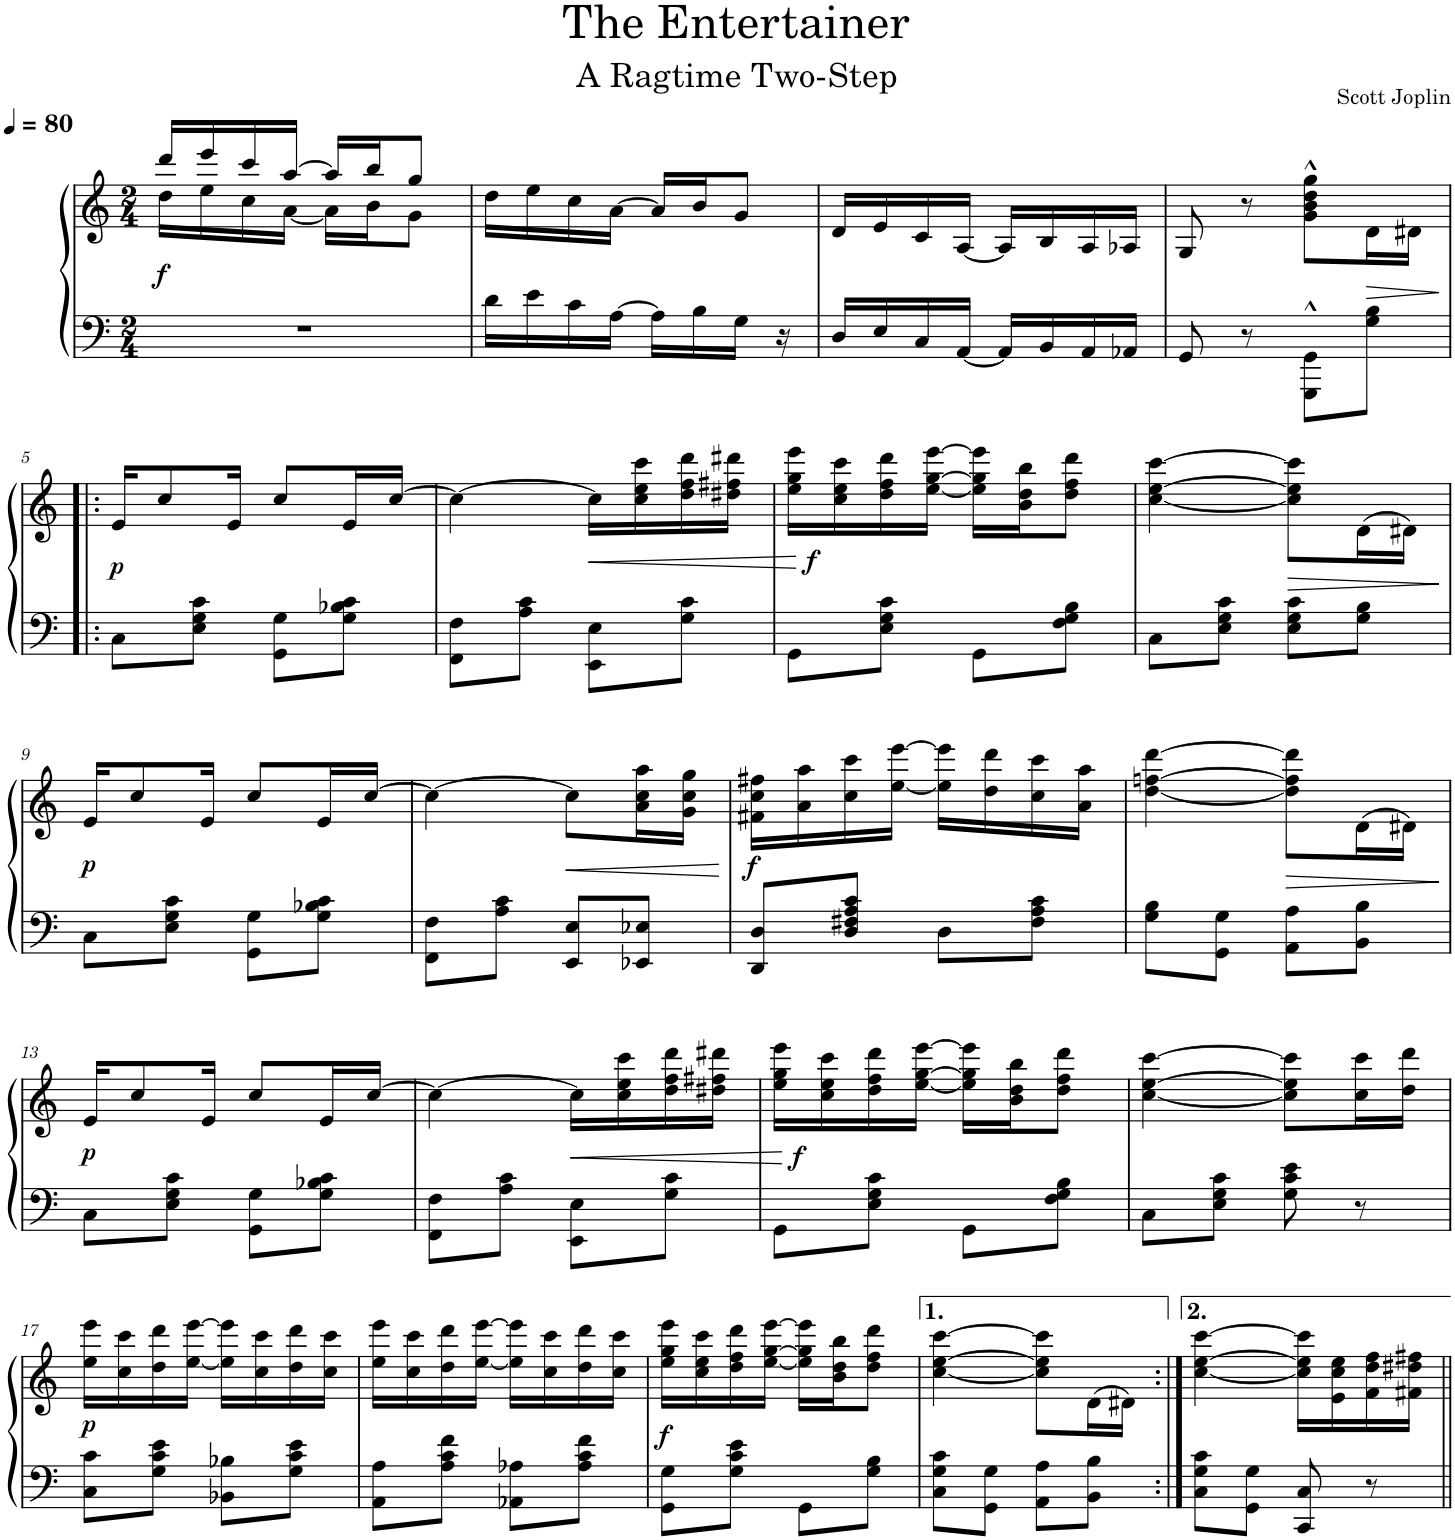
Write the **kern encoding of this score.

**kern	**kern	**dynam
*part1	*part1	*part1
*staff2	*staff1	*staff1/2
*I"Piano	*	*
*I'Pno.	*	*
*clefF4	*clefG2	*
*k[]	*k[]	*
*M2/4	*M2/4	*
*MM80	*MM80	*
=1	=1	=1
*	*^	*
!	!	!	!LO:DY:b
2r	16ddd/LL	16dd\LL	f
.	16eee/	16ee\	.
.	16ccc/	16cc\	.
.	[16aa/JJ	[16a\JJ	.
.	16aa/LL]	16a\LL]	.
.	16bb/J	16b\J	.
.	8gg/J	8g\J	.
*	*v	*v	*
=2	=2	=2
16d\LL	16dd\LL	.
16e\	16ee\	.
16c\	16cc\	.
[16A\JJ	[16a\JJ	.
16A\LL]	16a/LL]	.
16B\	16b/J	.
16G\JJ	8g/J	.
16r	.	.
=3	=3	=3
16D/LL	16d/LL	.
16E/	16e/	.
16C/	16c/	.
[16AA/JJ	[16A/JJ	.
16AA/LL]	16A/LL]	.
16BB/	16B/	.
16AA/	16A/	.
16AA-X/JJ	16A-X/JJ	.
=4	=4	=4
8GG/	8G/	.
8r	8r	.
8GGG\^^ 8GG\^^L	8g\^^ 8b\^^ 8dd\^^ 8gg\^^L	.
!	!	!LO:HP:b
8G\ 8B\J	16d\L	>
.	16d#X\JJ	.
.	.	]
!!LO:LB:g=z
=5!|:	=5!|:	=5!|:
!	!	!LO:DY:b
8C\L	16e/KL	p
.	8cc/	.
8E\ 8G\ 8c\J	.	.
.	16e/Jk	.
8GG\ 8G\L	8cc/L	.
8G\ 8B-X\ 8c\J	16e/L	.
.	[16cc/JJ	.
=6	=6	=6
8FF\ 8F\L	4cc\_	.
8A\ 8c\J	.	.
!	!	!LO:HP:b
8EE\ 8E\L	16cc\LL]	<
.	16cc\ 16ee\ 16ccc\	.
8G\ 8c\J	16dd\ 16ff\ 16ddd\	.
.	16dd#X\ 16ff#X\ 16ddd#X\JJ	.
.	.	[
=7	=7	=7
!	!	!LO:DY:b
8GG\L	16ee\ 16gg\ 16eee\LL	f
.	16cc\ 16ee\ 16ccc\	.
8E\ 8G\ 8c\J	16dd\ 16ff\ 16ddd\	.
.	[16ee\ [16gg\ [16eee\JJ	.
8GG\L	16ee\] 16gg\] 16eee\]LL	.
.	16b\ 16dd\ 16bb\J	.
8F\ 8G\ 8B\J	8dd\ 8ff\ 8ddd\J	.
=8	=8	=8
8C\L	[4cc\ [4ee\ [4ccc\	.
8E\ 8G\ 8c\J	.	.
!	!	!LO:HP:b
8E\ 8G\ 8c\L	8cc\] 8ee\] 8ccc\]L	>
8G\ 8B\J	(16d\L	.
.	16d#X\JJ)	.
.	.	]
!!LO:LB:g=z
=9	=9	=9
!	!	!LO:DY:b
8C\L	16e/KL	p
.	8cc/	.
8E\ 8G\ 8c\J	.	.
.	16e/Jk	.
8GG\ 8G\L	8cc/L	.
8G\ 8B-X\ 8c\J	16e/L	.
.	[16cc/JJ	.
=10	=10	=10
8FF\ 8F\L	4cc\_	.
8A\ 8c\J	.	.
!	!	!LO:HP:b
8EE/ 8E/L	8cc\L]	<
8EE-X/ 8E-X/J	16a\ 16cc\ 16aa\L	.
.	16g\ 16cc\ 16gg\JJ	.
.	.	[
=11	=11	=11
!	!	!LO:DY:a=2
8DD/ 8D/L	16f#X\ 16cc\ 16ff#X\LL	f
.	16a\ 16aa\	.
8D/ 8F#X/ 8A/ 8c/J	16cc\ 16ccc\	.
.	[16ee\ [16eee\JJ	.
8D\L	16ee\] 16eee\]LL	.
.	16dd\ 16ddd\	.
8F#\ 8A\ 8c\J	16cc\ 16ccc\	.
.	16a\ 16aa\JJ	.
=12	=12	=12
8G\ 8B\L	[4dd\ [4ffn\ [4ddd\	.
8GG\ 8G\J	.	.
!	!	!LO:HP:b
8AA\ 8A\L	8dd\] 8ff\] 8ddd\]L	>
8BB\ 8B\J	(16d\L	.
.	16d#X\JJ)	.
.	.	]
!!LO:LB:g=z
=13	=13	=13
!	!	!LO:DY:b
8C\L	16e/KL	p
.	8cc/	.
8E\ 8G\ 8c\J	.	.
.	16e/Jk	.
8GG\ 8G\L	8cc/L	.
8G\ 8B-X\ 8c\J	16e/L	.
.	[16cc/JJ	.
=14	=14	=14
8FF\ 8F\L	4cc\_	.
8A\ 8c\J	.	.
!	!	!LO:HP:b
8EE\ 8E\L	16cc\LL]	<
.	16cc\ 16ee\ 16ccc\	.
8G\ 8c\J	16dd\ 16ff\ 16ddd\	.
.	16dd#X\ 16ff#X\ 16ddd#X\JJ	.
.	.	[
=15	=15	=15
!	!	!LO:DY:b
8GG\L	16ee\ 16gg\ 16eee\LL	f
.	16cc\ 16ee\ 16ccc\	.
8E\ 8G\ 8c\J	16dd\ 16ff\ 16ddd\	.
.	[16ee\ [16gg\ [16eee\JJ	.
8GG\L	16ee\] 16gg\] 16eee\]LL	.
.	16b\ 16dd\ 16bb\J	.
8F\ 8G\ 8B\J	8dd\ 8ff\ 8ddd\J	.
=16	=16	=16
8C\L	[4cc\ [4ee\ [4ccc\	.
8E\ 8G\ 8c\J	.	.
8G\ 8c\ 8e\	8cc\] 8ee\] 8ccc\]L	.
8r	16cc\ 16ccc\L	.
.	16dd\ 16ddd\JJ	.
!!LO:LB:g=z
=17	=17	=17
!	!	!LO:DY:b
8C\ 8c\L	16ee\ 16eee\LL	p
.	16cc\ 16ccc\	.
8G\ 8c\ 8e\J	16dd\ 16ddd\	.
.	[16ee\ [16eee\JJ	.
8BB-X\ 8B-X\L	16ee\] 16eee\]LL	.
.	16cc\ 16ccc\	.
8G\ 8c\ 8e\J	16dd\ 16ddd\	.
.	16cc\ 16ccc\JJ	.
=18	=18	=18
8AA\ 8A\L	16ee\ 16eee\LL	.
.	16cc\ 16ccc\	.
8A\ 8c\ 8f\J	16dd\ 16ddd\	.
.	[16ee\ [16eee\JJ	.
8AA-X\ 8A-X\L	16ee\] 16eee\]LL	.
.	16cc\ 16ccc\	.
8A-\ 8c\ 8f\J	16dd\ 16ddd\	.
.	16cc\ 16ccc\JJ	.
=19	=19	=19
!	!	!LO:DY:b
8GG\ 8G\L	16ee\ 16gg\ 16eee\LL	f
.	16cc\ 16ee\ 16ccc\	.
8G\ 8c\ 8e\J	16dd\ 16ff\ 16ddd\	.
.	[16ee\ [16gg\ [16eee\JJ	.
8GG\L	16ee\] 16gg\] 16eee\]LL	.
.	16b\ 16dd\ 16bb\J	.
8G\ 8B\J	8dd\ 8ff\ 8ddd\J	.
=20	=20	=20
8C\ 8G\ 8c\L	[4cc\ [4ee\ [4ccc\	.
8GG\ 8G\J	.	.
8AA\ 8A\L	8cc\] 8ee\] 8ccc\]L	.
8BB\ 8B\J	(16d\L	.
.	16d#X\JJ)	.
=21:|!	=21:|!	=21:|!
8C\ 8G\ 8c\L	[4cc\ [4ee\ [4ccc\	.
8GG\ 8G\J	.	.
8CC/ 8C/	16cc\] 16ee\] 16ccc\]LL	.
.	16e\ 16cc\ 16ee\	.
8r	16f\ 16dd\ 16ff\	.
.	16f#X\ 16dd#X\ 16ff#X\JJ	.
=||	=||	=||
*-	*-	*-
